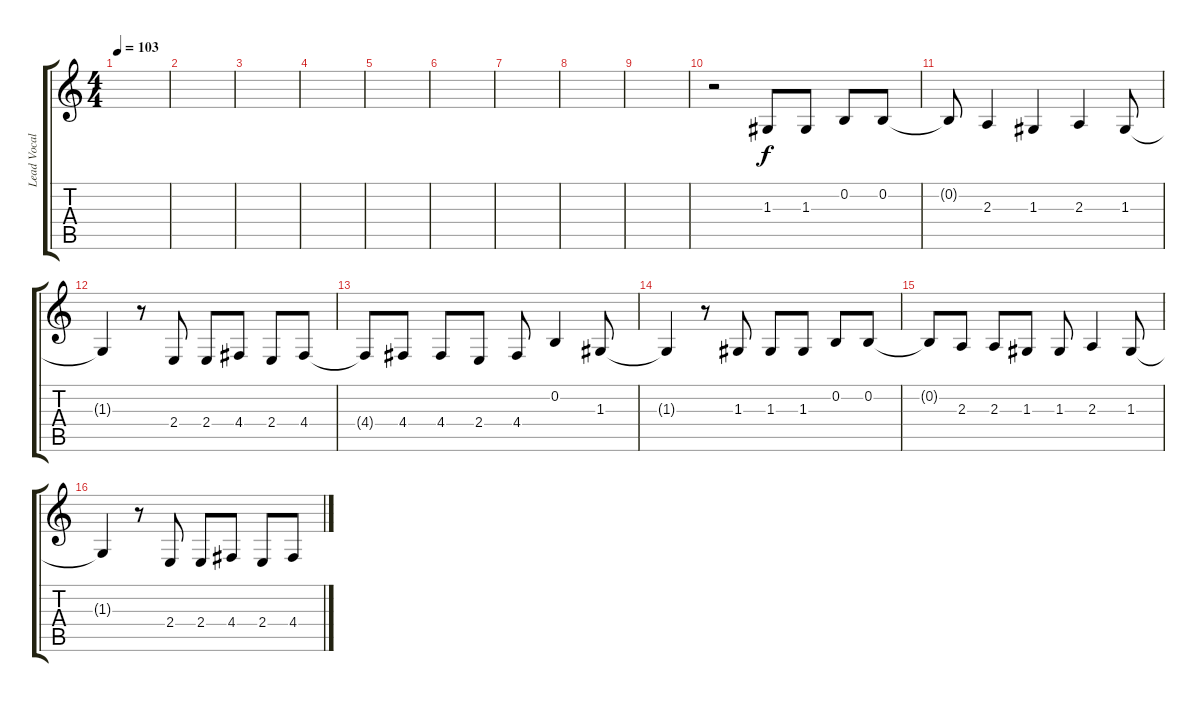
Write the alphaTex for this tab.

\track ("Lead Vocals" "Lead Vocal") {instrument lead6voice}
\staff {score tabs}
\tuning (E4 B3 G3 D3 A2 E2) {hide}
\ts (4 4)
\tempo 103
\clef g2
\ks c
|
|
|
|
|
|
|
|
|
r.2 1.3.8 1.3.8 0.2.8 0.2.8 |
0.2{t}.8 2.3.4{txt ""} 1.3.4 2.3.4 1.3.8 |
1.3{t}.4 r.8 2.4.8 2.4.8 4.4.8 2.4.8 4.4.8 |
4.4{t}.8 4.4.8 4.4.8 2.4.8 4.4.8 0.2.4 1.3.8 |
1.3{t}.4 r.8 1.3.8 1.3.8 1.3.8 0.2.8 0.2.8 |
0.2{t}.8 2.3.8 2.3.8 1.3.8 1.3.8 2.3.4 1.3.8 |
1.3{t}.4 r.8 2.4.8 2.4.8 4.4.8 2.4.8 4.4.8
